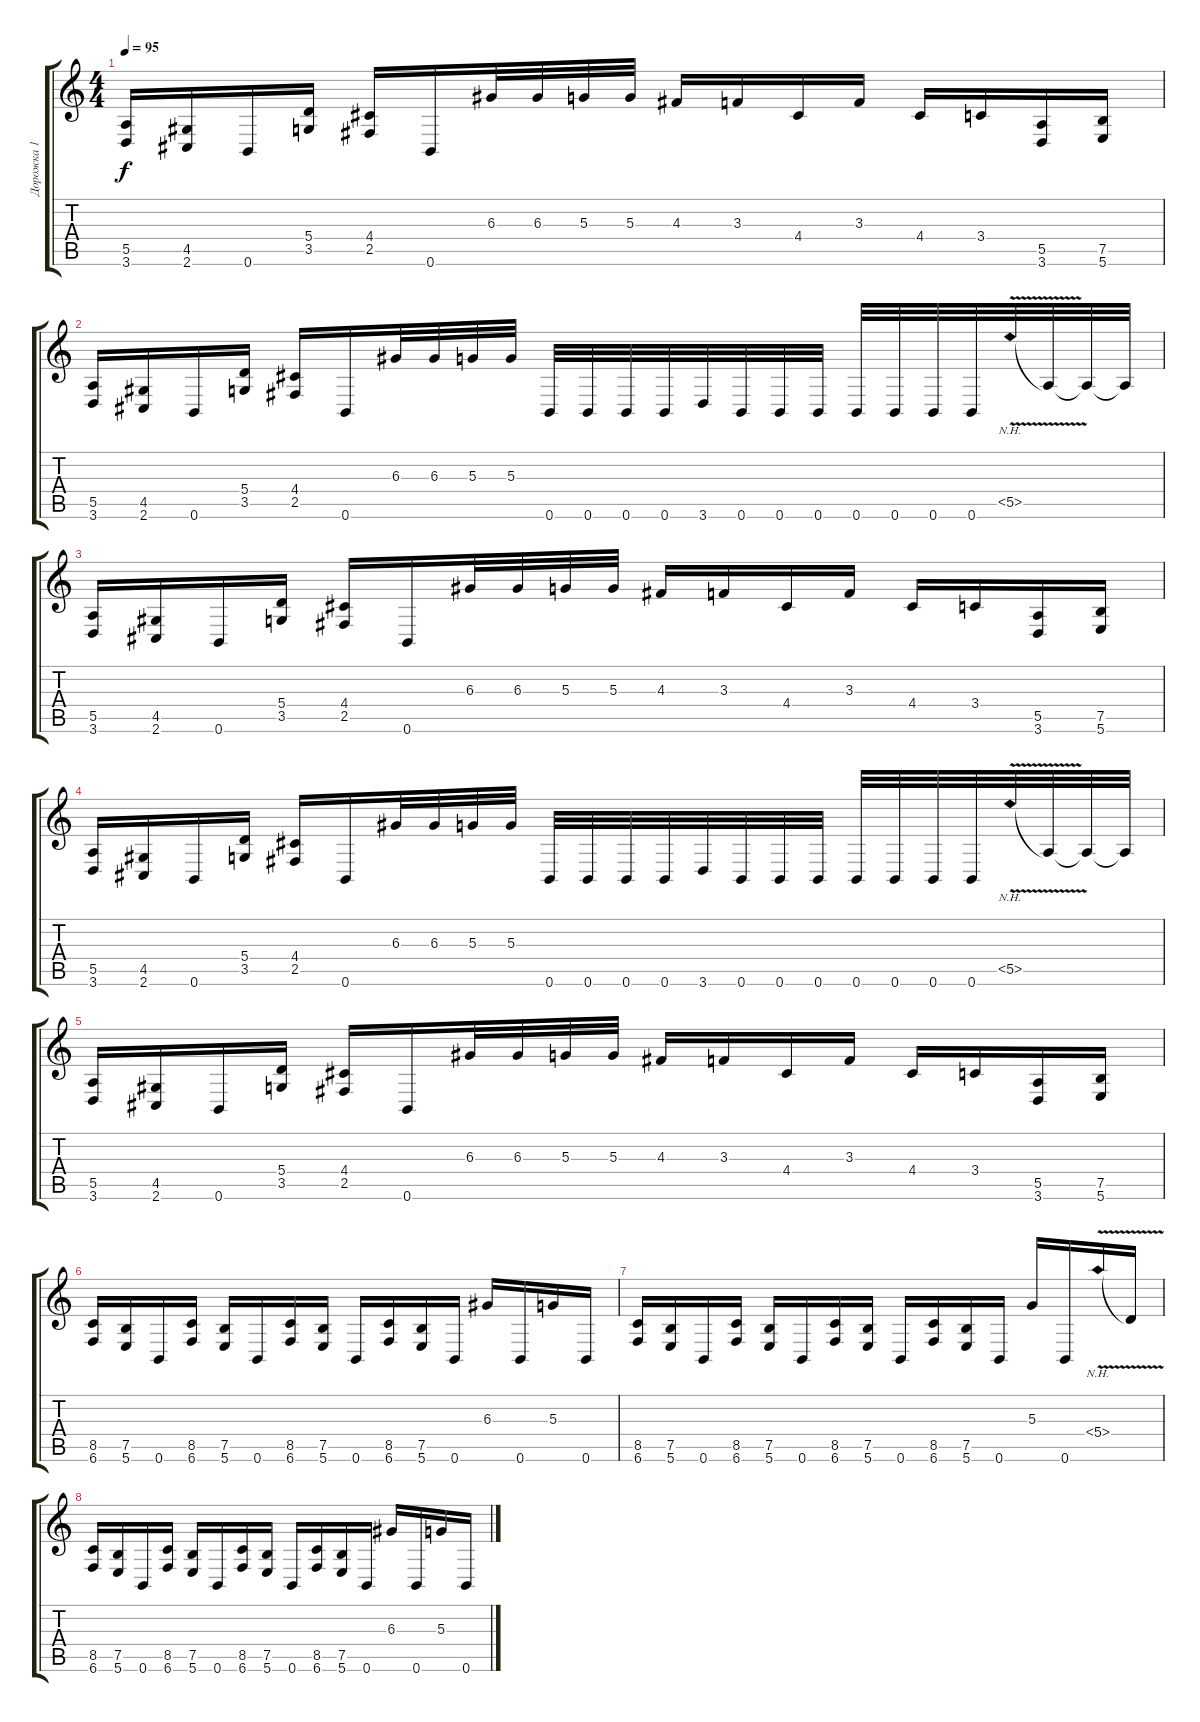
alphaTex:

\track ("Дорожка 1" "Дорожка 1") {instrument distortionguitar}
\staff {score tabs}
\tuning (B3 Gb3 D3 A2 E2 B1) {hide}
\ts (4 4)
\tempo 95
\clef g2
\ks c
(5.5 3.6).16{dy f} (4.5 2.6).16 0.6.16 (5.4 3.5).16 (4.4 2.5).16 0.6.16 6.3.32 6.3.32 5.3.32 5.3.32 4.3.16 3.3.16 4.4.16 3.3.16 4.4.16 3.4.16 (5.5 3.6).16 (7.5 5.6).16 |
(5.5 3.6).16 (4.5 2.6).16 0.6.16 (5.4 3.5).16 (4.4 2.5).16 0.6.16 6.3.32 6.3.32 5.3.32 5.3.32 0.6.32 0.6.32 0.6.32 0.6.32 3.6.32 0.6.32 0.6.32 0.6.32 0.6.32 0.6.32 0.6.32 0.6.32 5.5{nh v}.32 5.5{t}.32 5.5{t}.32 5.5{t}.32 |
(5.5 3.6).16 (4.5 2.6).16 0.6.16 (5.4 3.5).16 (4.4 2.5).16 0.6.16 6.3.32 6.3.32 5.3.32 5.3.32 4.3.16 3.3.16 4.4.16 3.3.16 4.4.16 3.4.16 (5.5 3.6).16 (7.5 5.6).16 |
(5.5 3.6).16 (4.5 2.6).16 0.6.16 (5.4 3.5).16 (4.4 2.5).16 0.6.16 6.3.32 6.3.32 5.3.32 5.3.32 0.6.32 0.6.32 0.6.32 0.6.32 3.6.32 0.6.32 0.6.32 0.6.32 0.6.32 0.6.32 0.6.32 0.6.32 5.5{nh v}.32 5.5{t}.32 5.5{t}.32 5.5{t}.32 |
(5.5 3.6).16 (4.5 2.6).16 0.6.16 (5.4 3.5).16 (4.4 2.5).16 0.6.16 6.3.32 6.3.32 5.3.32 5.3.32 4.3.16 3.3.16 4.4.16 3.3.16 4.4.16 3.4.16 (5.5 3.6).16 (7.5 5.6).16 |
(8.5 6.6).16 (7.5 5.6).16 0.6.16 (8.5 6.6).16 (7.5 5.6).16 0.6.16 (8.5 6.6).16 (7.5 5.6).16 0.6.16 (8.5 6.6).16 (7.5 5.6).16 0.6.16 6.3.16 0.6.16 5.3.16 0.6.16 |
(8.5 6.6).16 (7.5 5.6).16 0.6.16 (8.5 6.6).16 (7.5 5.6).16 0.6.16 (8.5 6.6).16 (7.5 5.6).16 0.6.16 (8.5 6.6).16 (7.5 5.6).16 0.6.16 5.3.16 0.6.16 5.4{nh v}.16 5.4{t}.16 |
(8.5 6.6).16 (7.5 5.6).16 0.6.16 (8.5 6.6).16 (7.5 5.6).16 0.6.16 (8.5 6.6).16 (7.5 5.6).16 0.6.16 (8.5 6.6).16 (7.5 5.6).16 0.6.16 6.3.16 0.6.16 5.3.16 0.6.16
